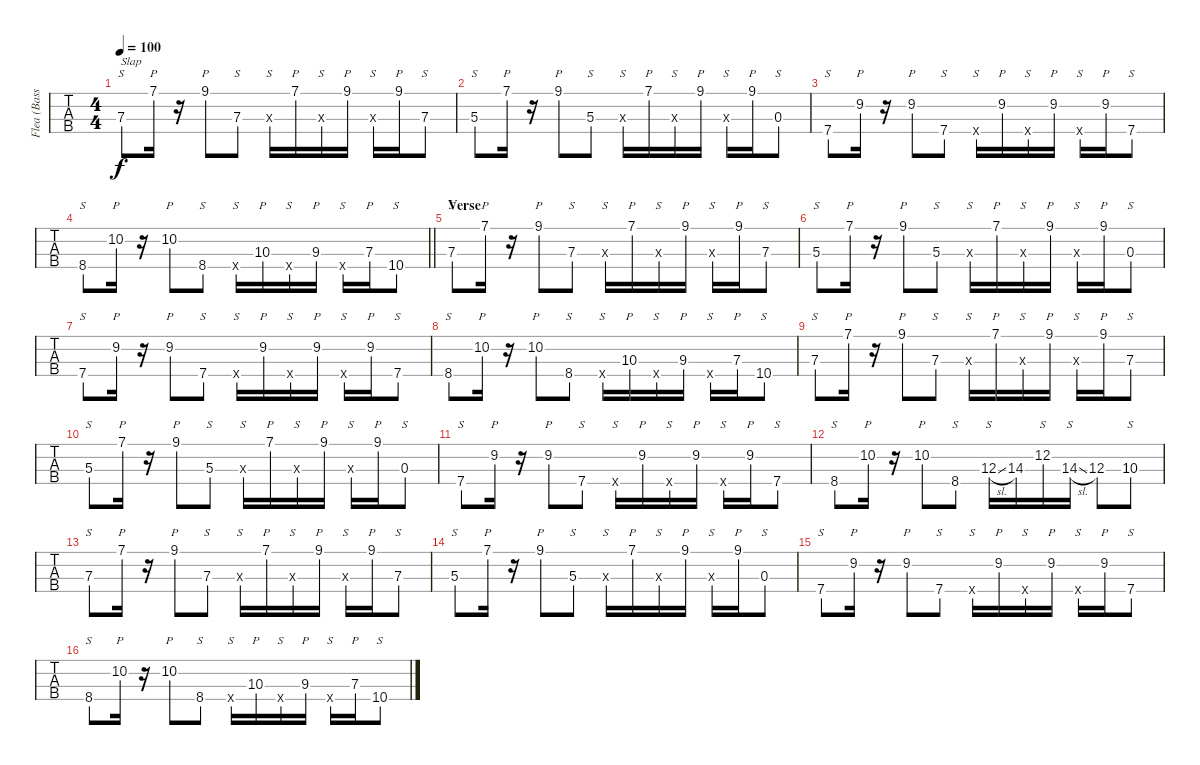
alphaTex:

\track ("Flea (Bass)" "Flea (Bass") {instrument electricbassfinger}
\staff {tabs}
\tuning (G2 D2 A1 E1) {hide}
\ts (4 4)
\tempo 100
\clef f4
\ks c
7.3.8{s txt "Slap" dy f instrument slapbass1} 7.1.16{p} r.16 9.1.8{p} 7.3.8{s} 7.3{x}.16{s} 7.1.16{p} 0.3{x}.16{s} 9.1.16{p} 0.3{x}.16{s} 9.1.16{p} 7.3.8{s} |
5.3.8{s} 7.1.16{p} r.16 9.1.8{p} 5.3.8{s} 5.3{x}.16{s} 7.1.16{p} 0.3{x}.16{s} 9.1.16{p} 0.3{x}.16{s} 9.1.16{p} 0.3.8{s} |
7.4.8{s} 9.2.16{p} r.16 9.2.8{p} 7.4.8{s} 7.4{x}.16{s} 9.2.16{p} 0.4{x}.16{s} 9.2.16{p} 0.4{x}.16{s} 9.2.16{p} 7.4.8{s} |
\barLineRight lightlight
8.4.8{s} 10.2.16{p} r.16 10.2.8{p} 8.4.8{s} 8.4{x}.16{s} 10.3.16{p} 0.4{x}.16{s} 9.3.16{p} 0.4{x}.16{s} 7.3.16{p} 10.4.8{s} |
\section ("" "Verse")
7.3.8{s} 7.1.16{p} r.16 9.1.8{p} 7.3.8{s} 7.3{x}.16{s} 7.1.16{p} 0.3{x}.16{s} 9.1.16{p} 0.3{x}.16{s} 9.1.16{p} 7.3.8{s} |
5.3.8{s} 7.1.16{p} r.16 9.1.8{p} 5.3.8{s} 5.3{x}.16{s} 7.1.16{p} 0.3{x}.16{s} 9.1.16{p} 0.3{x}.16{s} 9.1.16{p} 0.3.8{s} |
7.4.8{s} 9.2.16{p} r.16 9.2.8{p} 7.4.8{s} 7.4{x}.16{s} 9.2.16{p} 0.4{x}.16{s} 9.2.16{p} 0.4{x}.16{s} 9.2.16{p} 7.4.8{s} |
8.4.8{s} 10.2.16{p} r.16 10.2.8{p} 8.4.8{s} 8.4{x}.16{s} 10.3.16{p} 0.4{x}.16{s} 9.3.16{p} 0.4{x}.16{s} 7.3.16{p} 10.4.8{s} |
7.3.8{s} 7.1.16{p} r.16 9.1.8{p} 7.3.8{s} 7.3{x}.16{s} 7.1.16{p} 0.3{x}.16{s} 9.1.16{p} 0.3{x}.16{s} 9.1.16{p} 7.3.8{s} |
5.3.8{s} 7.1.16{p} r.16 9.1.8{p} 5.3.8{s} 5.3{x}.16{s} 7.1.16{p} 0.3{x}.16{s} 9.1.16{p} 0.3{x}.16{s} 9.1.16{p} 0.3.8{s} |
7.4.8{s} 9.2.16{p} r.16 9.2.8{p} 7.4.8{s} 7.4{x}.16{s} 9.2.16{p} 0.4{x}.16{s} 9.2.16{p} 0.4{x}.16{s} 9.2.16{p} 7.4.8{s} |
8.4.8{s} 10.2.16{p} r.16 10.2.8{p} 8.4.8{s} 12.3{sl}.16{s} 14.3.16 12.2.16{s} 14.3{sl}.16{s} 12.3.8 10.3.8{s} |
7.3.8{s} 7.1.16{p} r.16 9.1.8{p} 7.3.8{s} 7.3{x}.16{s} 7.1.16{p} 0.3{x}.16{s} 9.1.16{p} 0.3{x}.16{s} 9.1.16{p} 7.3.8{s} |
5.3.8{s} 7.1.16{p} r.16 9.1.8{p} 5.3.8{s} 5.3{x}.16{s} 7.1.16{p} 0.3{x}.16{s} 9.1.16{p} 0.3{x}.16{s} 9.1.16{p} 0.3.8{s} |
7.4.8{s} 9.2.16{p} r.16 9.2.8{p} 7.4.8{s} 7.4{x}.16{s} 9.2.16{p} 0.4{x}.16{s} 9.2.16{p} 0.4{x}.16{s} 9.2.16{p} 7.4.8{s} |
8.4.8{s} 10.2.16{p} r.16 10.2.8{p} 8.4.8{s} 8.4{x}.16{s} 10.3.16{p} 0.4{x}.16{s} 9.3.16{p} 0.4{x}.16{s} 7.3.16{p} 10.4.8{s}
